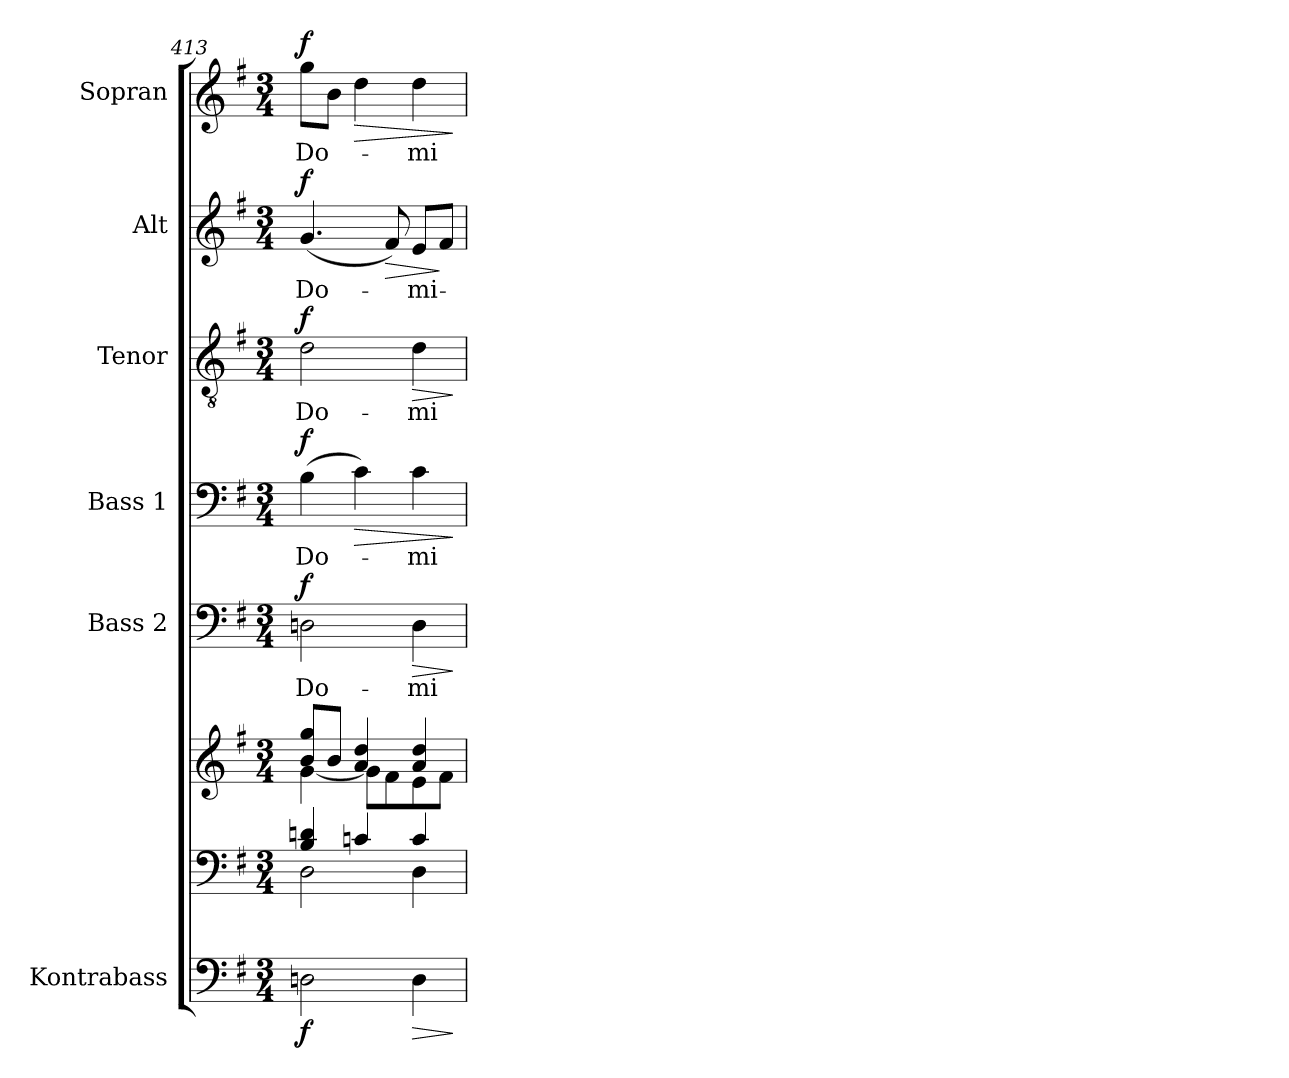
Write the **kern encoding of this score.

**kern	**dynam	**kern	**kern	**kern	**text	**dynam	**kern	**text	**dynam	**kern	**text	**dynam	**kern	**text	**dynam	**kern	**text	**dynam
*part7	*part7	*part6	*part6	*part5	*part5	*part5	*part4	*part4	*part4	*part3	*part3	*part3	*part2	*part2	*part2	*part1	*part1	*part1
*staff8	*staff8	*staff7	*staff6	*staff5	*staff5	*staff5	*staff4	*staff4	*staff4	*staff3	*staff3	*staff3	*staff2	*staff2	*staff2	*staff1	*staff1	*staff1
*I"Kontrabass	*	*	*	*I"Bass 2	*	*	*I"Bass 1	*	*	*I"Tenor	*	*	*I"Alt	*	*	*I"Sopran	*	*
*I'Kb.	*	*	*	*I'B. 2	*	*	*I'B. 1	*	*	*I'T.	*	*	*I'A.	*	*	*I'S.	*	*
*clefF4	*	*clefF4	*clefG2	*clefF4	*	*	*clefF4	*	*	*clefGv2	*	*	*clefG2	*	*	*clefG2	*	*
*ITrd7c12	*	*	*	*	*	*	*	*	*	*	*	*	*	*	*	*	*	*
*k[f#]	*	*k[f#]	*k[f#]	*k[f#]	*	*	*k[f#]	*	*	*k[f#]	*	*	*k[f#]	*	*	*k[f#]	*	*
*G:	*	*G:	*G:	*G:	*	*	*G:	*	*	*G:	*	*	*G:	*	*	*G:	*	*
*M3/4	*	*M3/4	*M3/4	*M3/4	*	*	*M3/4	*	*	*M3/4	*	*	*M3/4	*	*	*M3/4	*	*
=413	=413	=413	=413	=413	=413	=413	=413	=413	=413	=413	=413	=413	=413	=413	=413	=413	=413	=413
*	*	*^	*^	*	*	*	*	*	*	*	*	*	*	*	*	*	*	*
!	!LO:DY:b	!	!	!	!	!	!LO:LY:b	!LO:DY:a	!	!LO:LY:b	!LO:DY:a	!	!LO:LY:b	!LO:DY:a	!	!LO:LY:b	!LO:DY:a	!	!LO:LY:b	!LO:DY:a
2DDn\	f	4B/ 4dn/	2D\	8b/ 8gg/L	[<4g\	2Dn\	Do-	f	(>4B\	Do-	f	2d\	Do-	f	(<4.g/	Do-	f	8gg\L	Do-	f
.	.	.	.	8b/J	.	.	.	.	.	.	.	.	.	.	.	.	.	8b\J	.	.
!	!	!	!	!	!	!	!	!	!	!	!LO:HP:b	!	!	!	!	!	!	!	!	!LO:HP:b
.	.	4cn/	.	4a/ 4dd/	8g\L]	.	.	.	4c\)	.	>	.	.	.	.	.	.	4dd\	.	>
!	!	!	!	!	!	!	!	!	!	!	!	!	!	!	!	!	!LO:HP:b	!	!	!
.	.	.	.	.	8f#\	.	.	.	.	.	.	.	.	.	8f#/)	.	>	.	.	.
!	!LO:HP:b	!	!	!	!	!	!LO:LY:b	!LO:HP:b	!	!LO:LY:b	!	!	!LO:LY:b	!LO:HP:b	!	!LO:LY:b	!	!	!LO:LY:b	!
4DD\	>	4c/	4D\	4a/ 4dd/	8e\	4D\	-mi-	>	4c\	-mi-	.	4d\	-mi-	>	8e/L	-mi-	.	4dd\	-mi-	.
.	.	.	.	.	8f#\J	.	.	.	.	.	.	.	.	.	8f#/J	.	]	.	.	.
*	*	*v	*v	*	*	*	*	*	*	*	*	*	*	*	*	*	*	*	*	*
*	*	*	*v	*v	*	*	*	*	*	*	*	*	*	*	*	*	*	*	*
.	]	.	.	.	.	]	.	.	]	.	.	]	.	.	.	.	.	]
=	=	=	=	=	=	=	=	=	=	=	=	=	=	=	=	=	=	=
*-	*-	*-	*-	*-	*-	*-	*-	*-	*-	*-	*-	*-	*-	*-	*-	*-	*-	*-
